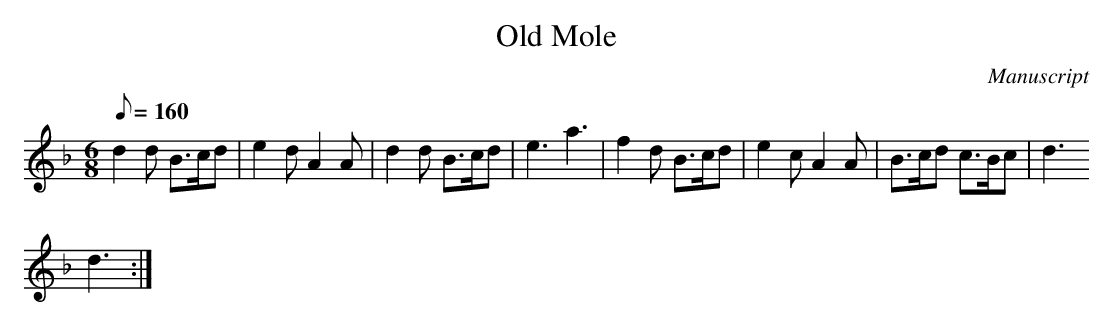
X:1
T: Old Mole
M:6/8
L:1/8
Q:160
O:Manuscript
K:F
d2 d B>cd|e2 d A2 A| d2 d B>cd| e3 a3| f2 d B>cd|e2 c A2 A|B>cd c>Bc|d3
d3:|
